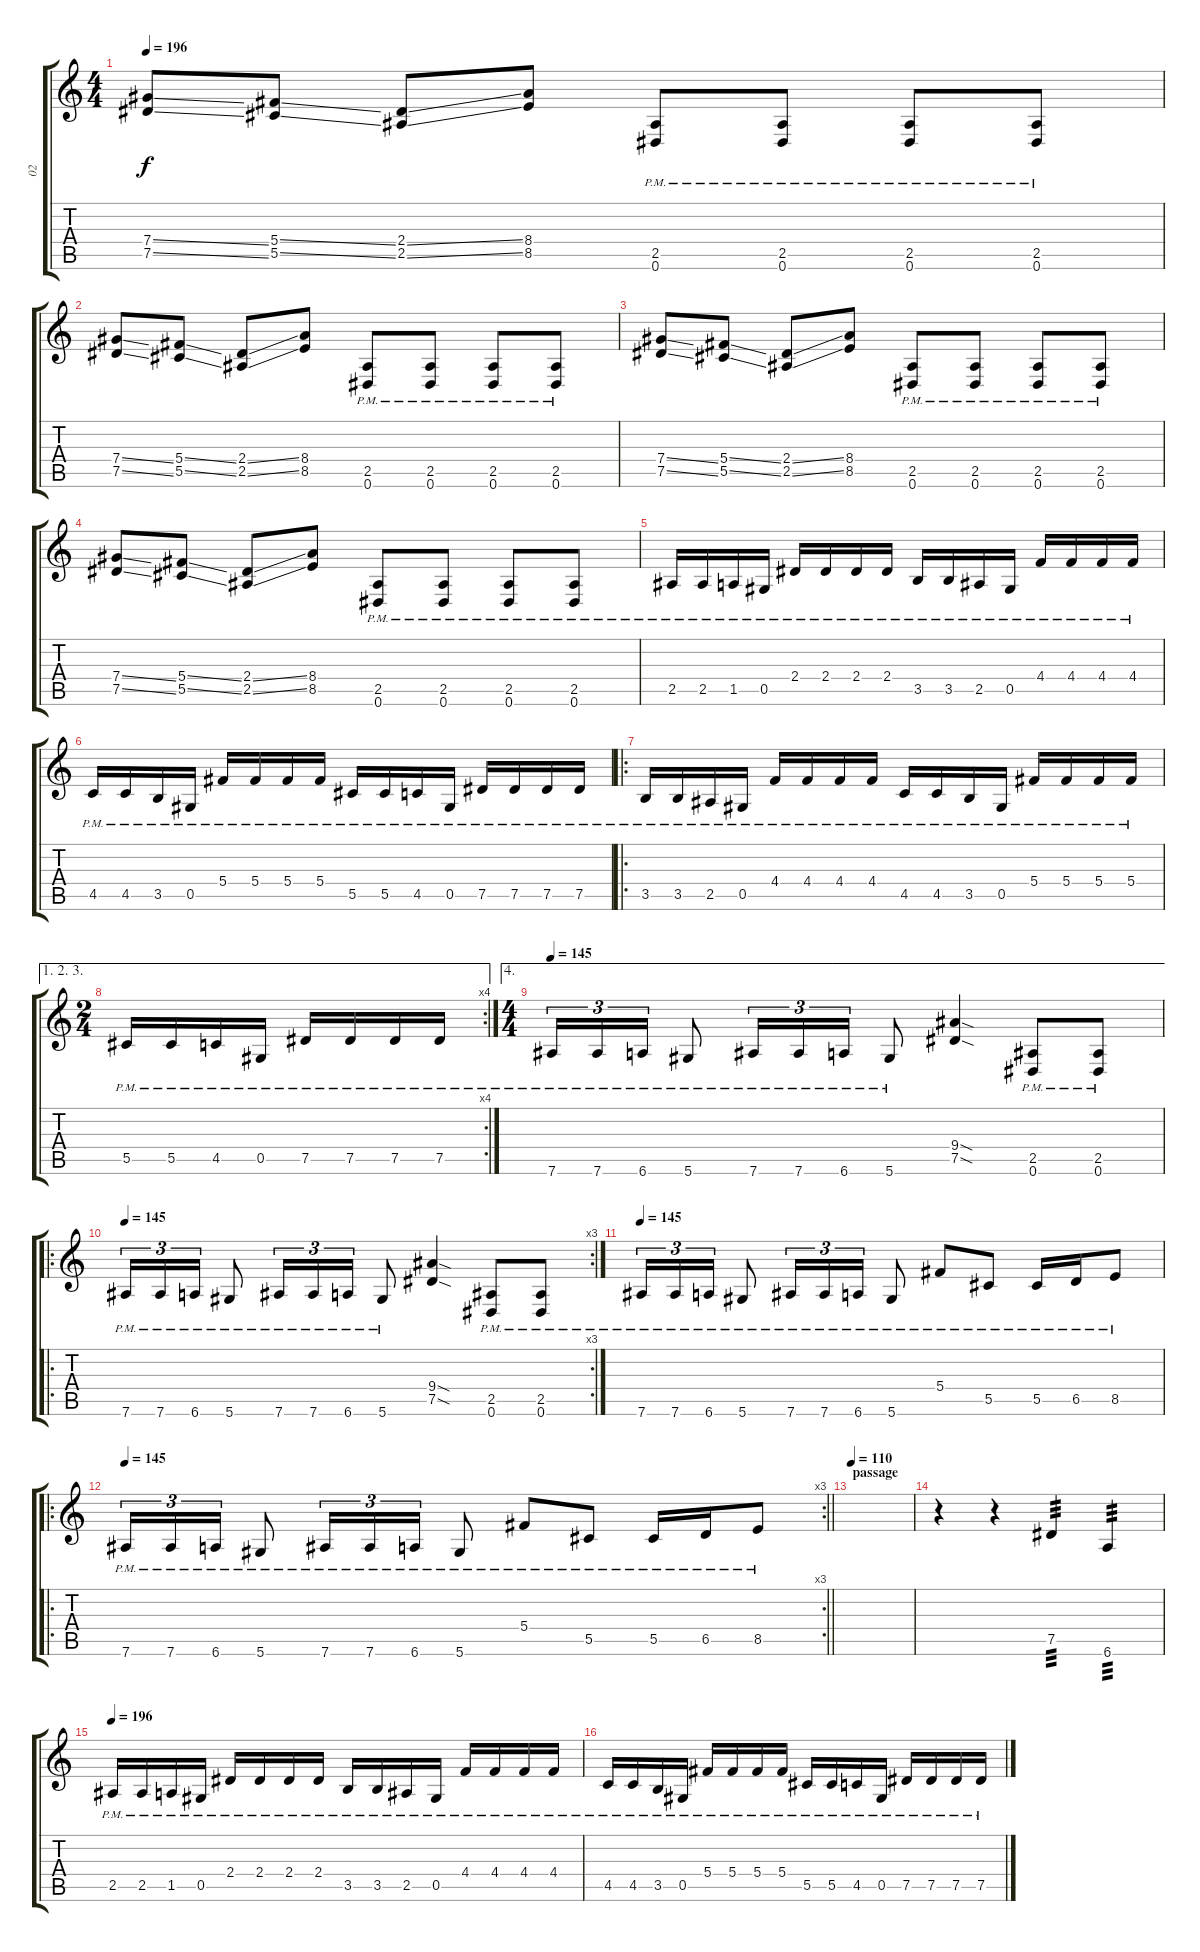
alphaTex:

\track ("02" "02") {instrument distortionguitar}
\staff {score tabs}
\tuning (Eb4 Bb3 Gb3 Db3 Ab2 Eb2) {hide}
\ts (4 4)
\tempo 196
\clef g2
\ks c
(7.4{ss} 7.5{ss}).8{dy f} (5.4{ss} 5.5{ss}).8 (2.4{ss} 2.5{ss}).8 (8.4 8.5).8 (2.5{pm} 0.6{pm}).8 (2.5{pm} 0.6{pm}).8 (2.5{pm} 0.6{pm}).8 (2.5{pm} 0.6{pm}).8 |
(7.4{ss} 7.5{ss}).8 (5.4{ss} 5.5{ss}).8 (2.4{ss} 2.5{ss}).8 (8.4 8.5).8 (2.5{pm} 0.6{pm}).8 (2.5{pm} 0.6{pm}).8 (2.5{pm} 0.6{pm}).8 (2.5{pm} 0.6{pm}).8 |
(7.4{ss} 7.5{ss}).8 (5.4{ss} 5.5{ss}).8 (2.4{ss} 2.5{ss}).8 (8.4 8.5).8 (2.5{pm} 0.6{pm}).8 (2.5{pm} 0.6{pm}).8 (2.5{pm} 0.6{pm}).8 (2.5{pm} 0.6{pm}).8 |
(7.4{ss} 7.5{ss}).8 (5.4{ss} 5.5{ss}).8 (2.4{ss} 2.5{ss}).8 (8.4 8.5).8 (2.5{pm} 0.6{pm}).8 (2.5{pm} 0.6{pm}).8 (2.5{pm} 0.6{pm}).8 (2.5{pm} 0.6{pm}).8 |
2.5{pm}.16 2.5{pm}.16 1.5{pm}.16 0.5{pm}.16 2.4{pm}.16 2.4{pm}.16 2.4{pm}.16 2.4{pm}.16 3.5{pm}.16 3.5{pm}.16 2.5{pm}.16 0.5{pm}.16 4.4{pm}.16 4.4{pm}.16 4.4{pm}.16 4.4{pm}.16 |
4.5{pm}.16 4.5{pm}.16 3.5{pm}.16 0.5{pm}.16 5.4{pm}.16 5.4{pm}.16 5.4{pm}.16 5.4{pm}.16 5.5{pm}.16 5.5{pm}.16 4.5{pm}.16 0.5{pm}.16 7.5{pm}.16 7.5{pm}.16 7.5{pm}.16 7.5{pm}.16 |
\ro
3.5{pm}.16 3.5{pm}.16 2.5{pm}.16 0.5{pm}.16 4.4{pm}.16 4.4{pm}.16 4.4{pm}.16 4.4{pm}.16 4.5{pm}.16 4.5{pm}.16 3.5{pm}.16 0.5{pm}.16 5.4{pm}.16 5.4{pm}.16 5.4{pm}.16 5.4{pm}.16 |
\ae (1 2 3)
\rc 4
\ts (2 4)
5.5{pm}.16 5.5{pm}.16 4.5{pm}.16 0.5{pm}.16 7.5{pm}.16 7.5{pm}.16 7.5{pm}.16 7.5{pm}.16 |
\ae 4
\ts (4 4)
\tempo 145
7.6{pm}.16{tu (3 2)} 7.6{pm}.16{tu (3 2)} 6.6{pm}.16{tu (3 2)} 5.6{pm}.8 7.6{pm}.16{tu (3 2)} 7.6{pm}.16{tu (3 2)} 6.6{pm}.16{tu (3 2)} 5.6{pm}.8 (9.4{sod} 7.5{sod}).4 (2.5{pm} 0.6{pm}).8 (2.5{pm} 0.6{pm}).8 |
\ro
\rc 3
\tempo 145
7.6{pm}.16{tu (3 2)} 7.6{pm}.16{tu (3 2)} 6.6{pm}.16{tu (3 2)} 5.6{pm}.8 7.6{pm}.16{tu (3 2)} 7.6{pm}.16{tu (3 2)} 6.6{pm}.16{tu (3 2)} 5.6{pm}.8 (9.4{sod} 7.5{sod}).4 (2.5{pm} 0.6{pm}).8 (2.5{pm} 0.6{pm}).8 |
\tempo 145
7.6{pm}.16{tu (3 2)} 7.6{pm}.16{tu (3 2)} 6.6{pm}.16{tu (3 2)} 5.6{pm}.8 7.6{pm}.16{tu (3 2)} 7.6{pm}.16{tu (3 2)} 6.6{pm}.16{tu (3 2)} 5.6{pm}.8 5.4{pm}.8 5.5{pm}.8 5.5{pm}.16 6.5{pm}.16 8.5{pm}.8 |
\ro
\rc 3
\tempo 145
\barLineRight lightlight
7.6{pm}.16{tu (3 2)} 7.6{pm}.16{tu (3 2)} 6.6{pm}.16{tu (3 2)} 5.6{pm}.8 7.6{pm}.16{tu (3 2)} 7.6{pm}.16{tu (3 2)} 6.6{pm}.16{tu (3 2)} 5.6{pm}.8 5.4{pm}.8 5.5{pm}.8 5.5{pm}.16 6.5{pm}.16 8.5{pm}.8 |
\section ("" "passage")
\tempo 110
|
r.4 r.4 7.5.4{tp 3} 6.6.4{tp 3} |
\tempo 196
2.5{pm}.16 2.5{pm}.16 1.5{pm}.16 0.5{pm}.16 2.4{pm}.16 2.4{pm}.16 2.4{pm}.16 2.4{pm}.16 3.5{pm}.16 3.5{pm}.16 2.5{pm}.16 0.5{pm}.16 4.4{pm}.16 4.4{pm}.16 4.4{pm}.16 4.4{pm}.16 |
4.5{pm}.16 4.5{pm}.16 3.5{pm}.16 0.5{pm}.16 5.4{pm}.16 5.4{pm}.16 5.4{pm}.16 5.4{pm}.16 5.5{pm}.16 5.5{pm}.16 4.5{pm}.16 0.5{pm}.16 7.5{pm}.16 7.5{pm}.16 7.5{pm}.16 7.5{pm}.16
